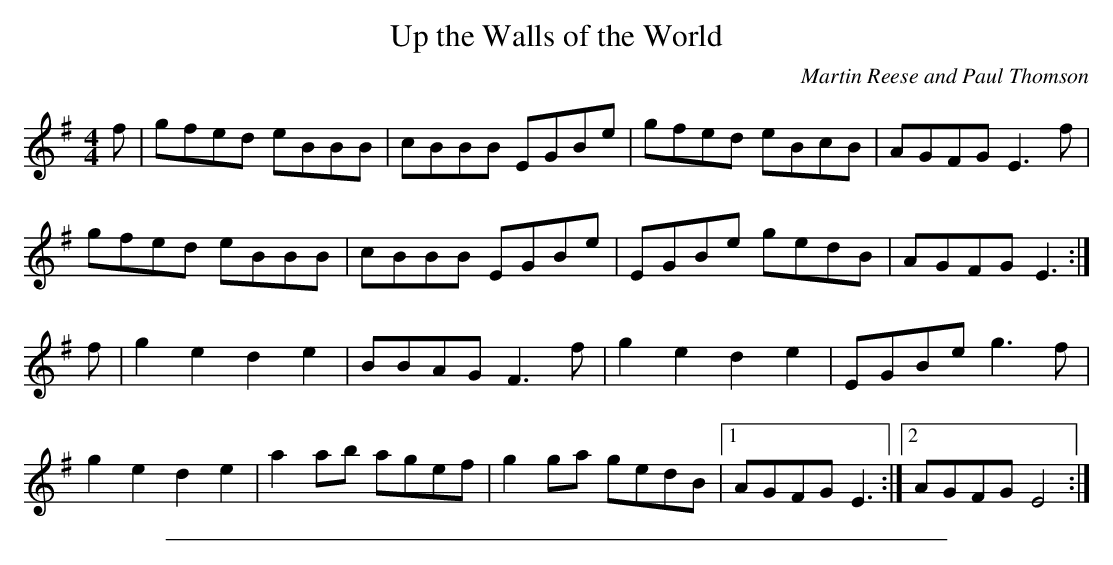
X:1
T: Up the Walls of the World
C:Martin Reese and Paul Thomson
M:4/4
L:1/8
K:G
f|gfed eBBB|cBBB EGBe|gfed eBcB|AGFG E3 f|
gfed eBBB|cBBB EGBe|EGBe gedB|AGFG E3 :|
f|g2 e2 d2 e2|BBAG F3 f|g2 e2 d2 e2|EGBe g3 f|
g2 e2 d2 e2|a2 ab agef|g2 ga gedB|1AGFG E3:|2AGFG E4:|
